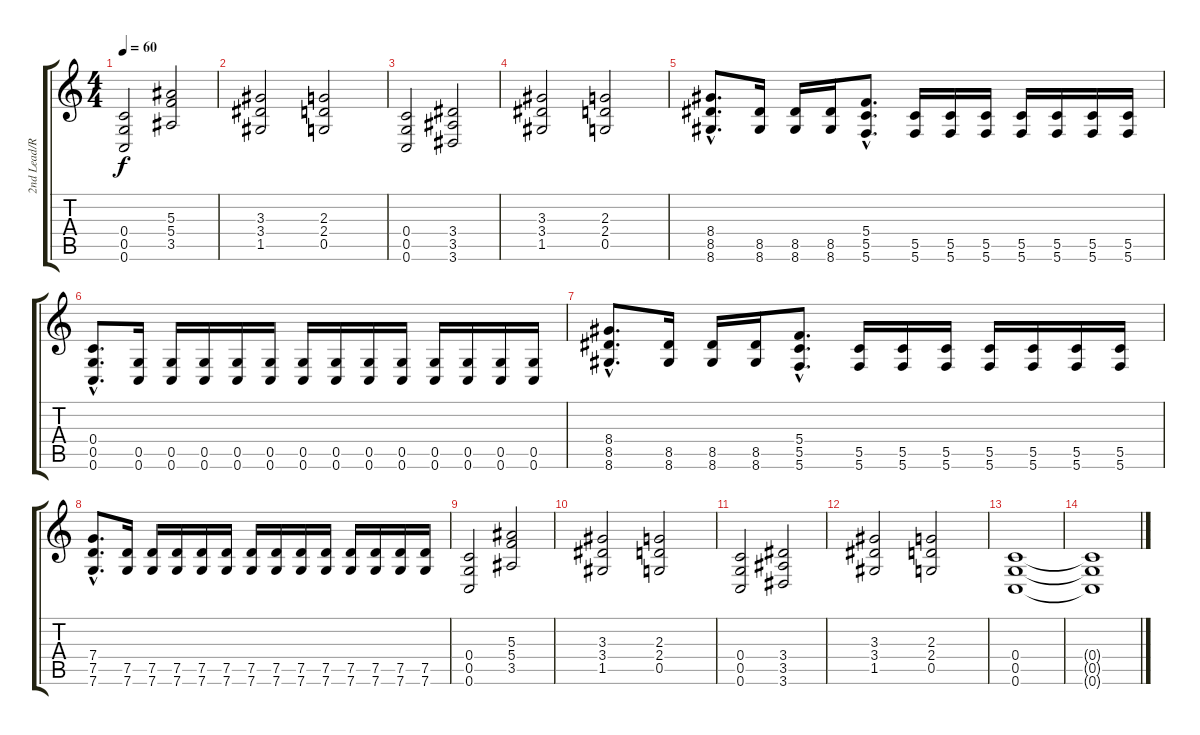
\track ("2nd Lead/Rhythm Guitar" "2nd Lead/R") {instrument overdrivenguitar}
\staff {score tabs}
\tuning (D4 A3 F3 C3 G2 C2) {hide}
\ts (4 4)
\tempo 60
\clef g2
\ks c
(0.4 0.5 0.6).2{dy f} (5.3 5.4 3.5).2 |
(3.3 3.4 1.5).2 (2.3 2.4 0.5).2 |
(0.4 0.5 0.6).2 (3.4 3.5 3.6).2 |
(3.3 3.4 1.5).2 (2.3 2.4 0.5).2 |
(8.4{hac} 8.5{hac} 8.6{hac}).8{d} (8.5 8.6).16 (8.5 8.6).16 (8.5 8.6).16 (5.4{hac} 5.5{hac} 5.6{hac}).8{d} (5.5 5.6).16 (5.5 5.6).16 (5.5 5.6).16 (5.5 5.6).16 (5.5 5.6).16 (5.5 5.6).16 (5.5 5.6).16 |
(0.4{hac} 0.5{hac} 0.6{hac}).8{d} (0.5 0.6).16 (0.5 0.6).16 (0.5 0.6).16 (0.5 0.6).16 (0.5 0.6).16 (0.5 0.6).16 (0.5 0.6).16 (0.5 0.6).16 (0.5 0.6).16 (0.5 0.6).16 (0.5 0.6).16 (0.5 0.6).16 (0.5 0.6).16 |
(8.4{hac} 8.5{hac} 8.6{hac}).8{d} (8.5 8.6).16 (8.5 8.6).16 (8.5 8.6).16 (5.4{hac} 5.5{hac} 5.6{hac}).8{d} (5.5 5.6).16 (5.5 5.6).16 (5.5 5.6).16 (5.5 5.6).16 (5.5 5.6).16 (5.5 5.6).16 (5.5 5.6).16 |
(7.4{hac} 7.5{hac} 7.6{hac}).8{d} (7.5 7.6).16 (7.5 7.6).16 (7.5 7.6).16 (7.5 7.6).16 (7.5 7.6).16 (7.5 7.6).16 (7.5 7.6).16 (7.5 7.6).16 (7.5 7.6).16 (7.5 7.6).16 (7.5 7.6).16 (7.5 7.6).16 (7.5 7.6).16 |
(0.4 0.5 0.6).2 (5.3 5.4 3.5).2 |
(3.3 3.4 1.5).2 (2.3 2.4 0.5).2 |
(0.4 0.5 0.6).2 (3.4 3.5 3.6).2 |
(3.3 3.4 1.5).2 (2.3 2.4 0.5).2 |
(0.4 0.5 0.6).1{volume 4} |
(0.4{t} 0.5{t} 0.6{t}).1
